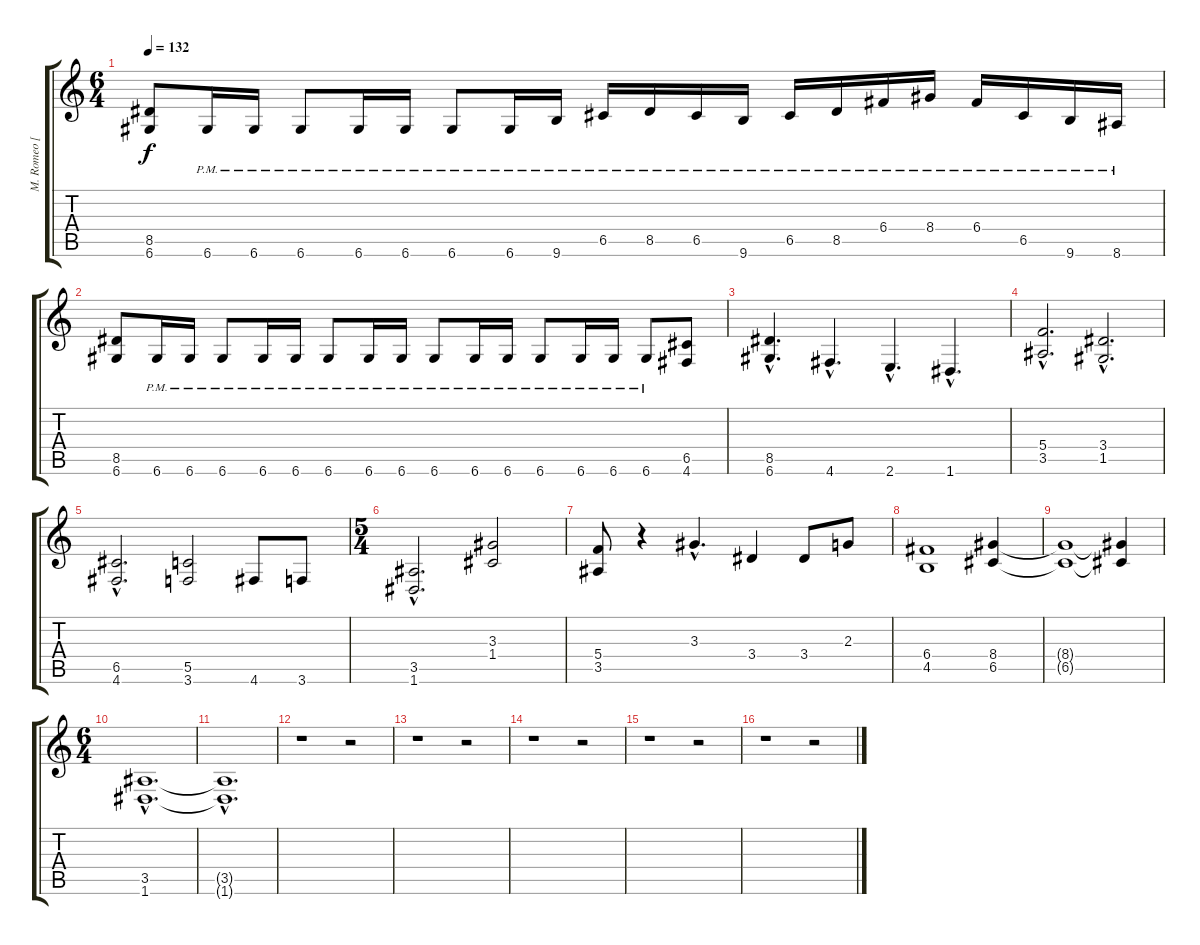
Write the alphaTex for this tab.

\track ("M. Romeo [Rhytim Guitar]" "M. Romeo [") {instrument distortionguitar}
\staff {score tabs}
\tuning (D4 A3 F3 C3 G2 D2) {hide}
\ts (6 4)
\tempo 132
\clef g2
\ks c
(8.5 6.6).8{dy f} 6.6{pm}.16 6.6{pm}.16 6.6{pm}.8 6.6{pm}.16 6.6{pm}.16 6.6{pm}.8 6.6{pm}.16 9.6{pm}.16 6.5{pm}.16 8.5{pm}.16 6.5{pm}.16 9.6{pm}.16 6.5{pm}.16 8.5{pm}.16 6.4{pm}.16 8.4{pm}.16 6.4{pm}.16 6.5{pm}.16 9.6{pm}.16 8.6{pm}.16 |
(8.5 6.6).8 6.6{pm}.16 6.6{pm}.16 6.6{pm}.8 6.6{pm}.16 6.6{pm}.16 6.6{pm}.8 6.6{pm}.16 6.6{pm}.16 6.6{pm}.8 6.6{pm}.16 6.6{pm}.16 6.6{pm}.8 6.6{pm}.16 6.6{pm}.16 6.6{pm}.8 (6.5 4.6).8 |
(8.5{hac} 6.6{hac}).4{d} 4.6{hac}.4{d} 2.6{hac}.4{d} 1.6{hac}.4{d} |
(5.4{hac} 3.5{hac}).2{d} (3.4{hac} 1.5{hac}).2{d} |
(6.5{hac} 4.6{hac}).2{d} (5.5 3.6).2 4.6.8 3.6.8 |
\ts (5 4)
(3.5{hac} 1.6{hac}).2{d} (3.3 1.4).2 |
(5.4 3.5).8 r.4 3.3{hac}.4{d} 3.4.4 3.4.8 2.3.8 |
(6.4 4.5).1 (8.4 6.5).4 |
(8.4{t} 6.5{t}).1 (8.4{t} 6.5{t}).4 |
\ts (6 4)
(3.5{hac} 1.6{hac}).1{d volume 0} |
(3.5{hac t} 1.6{hac t}).1{d} |
r.1 r.2 |
r.1 r.2 |
r.1 r.2 |
r.1 r.2 |
r.1 r.2
